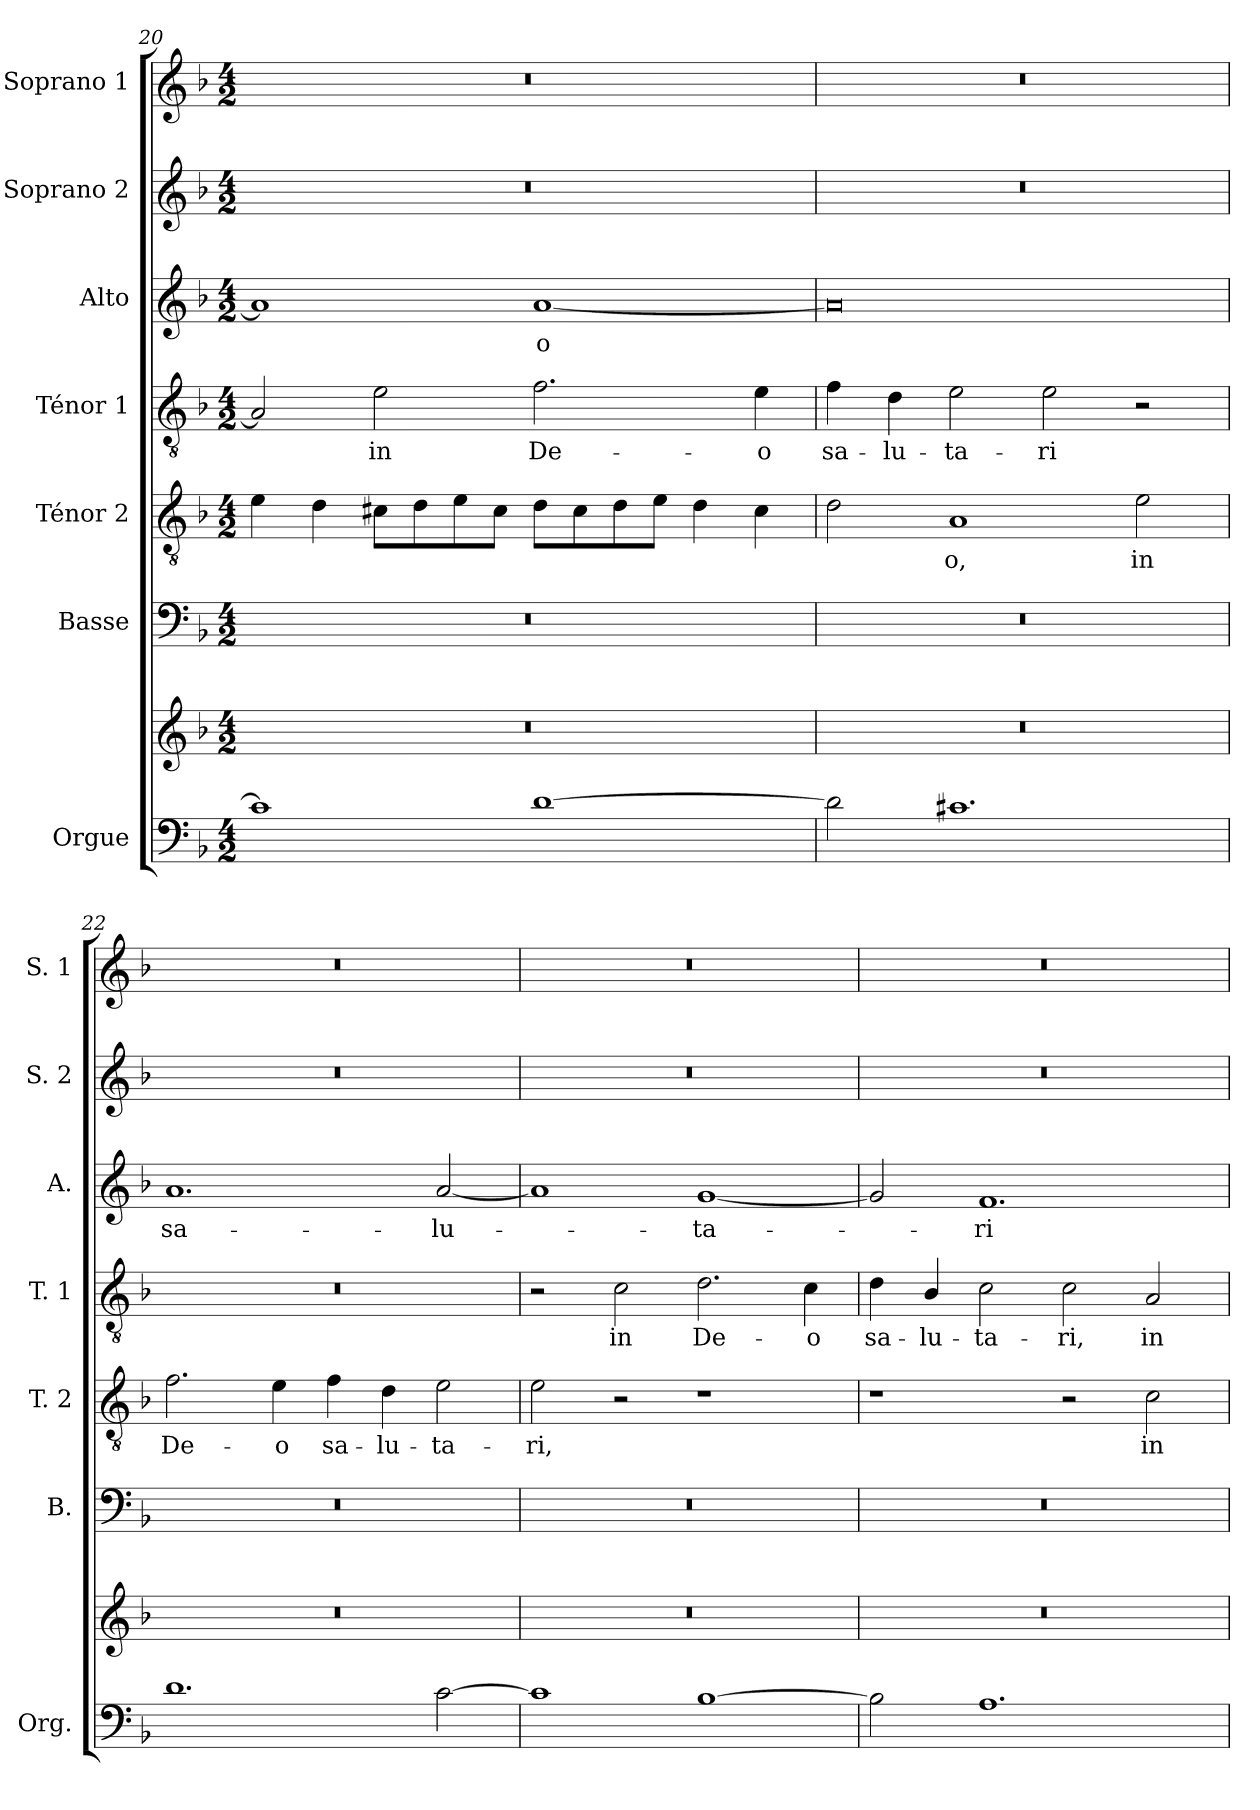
**kern	**kern	**kern	**kern	**text	**kern	**text	**kern	**text	**kern	**kern
*part7	*part7	*part6	*part5	*part5	*part4	*part4	*part3	*part3	*part2	*part1
*staff8	*staff7	*staff6	*staff5	*staff5	*staff4	*staff4	*staff3	*staff3	*staff2	*staff1
*I"Orgue	*	*I"Basse	*I"Ténor 2	*	*I"Ténor 1	*	*I"Alto	*	*I"Soprano 2	*I"Soprano 1
*I'Org.	*	*I'B.	*I'T. 2	*	*I'T. 1	*	*I'A.	*	*I'S. 2	*I'S. 1
!!LO:PB:g=z
*clefF4	*clefG2	*clefF4	*clefGv2	*	*clefGv2	*	*clefG2	*	*clefG2	*clefG2
*k[b-]	*k[b-]	*k[b-]	*k[b-]	*	*k[b-]	*	*k[b-]	*	*k[b-]	*k[b-]
*M4/2	*M4/2	*M4/2	*M4/2	*	*M4/2	*	*M4/2	*	*M4/2	*M4/2
=20	=20	=20	=20	=20	=20	=20	=20	=20	=20	=20
1c#]	0r	0r	4e\	.	2A/]	.	1a]	.	0r	0r
.	.	.	4d\	.	.	.	.	.	.	.
!	!	!	!	!	!	!LO:LY:b	!	!	!	!
.	.	.	8c#X\L	.	2e\	in	.	.	.	.
.	.	.	8d\	.	.	.	.	.	.	.
.	.	.	8e\	.	.	.	.	.	.	.
.	.	.	8c#\J	.	.	.	.	.	.	.
!	!	!	!	!	!	!LO:LY:b	!	!LO:LY:b	!	!
[1d	.	.	8d\L	.	2.f\	De-	[1a	-o	.	.
.	.	.	8c#\	.	.	.	.	.	.	.
.	.	.	8d\	.	.	.	.	.	.	.
.	.	.	8e\J	.	.	.	.	.	.	.
.	.	.	4d\	.	.	.	.	.	.	.
!	!	!	!	!	!	!LO:LY:b	!	!	!	!
.	.	.	4c#\	.	4e\	-o	.	.	.	.
=21	=21	=21	=21	=21	=21	=21	=21	=21	=21	=21
!	!	!	!	!	!	!LO:LY:b	!	!	!	!
2d\]	0r	0r	2d\	.	4f\	sa-	0a]	.	0r	0r
!	!	!	!	!	!	!LO:LY:b	!	!	!	!
.	.	.	.	.	4d\	-lu-	.	.	.	.
!	!	!	!	!LO:LY:b	!	!LO:LY:b	!	!	!	!
1.c#X	.	.	1A	-o,	2e\	-ta-	.	.	.	.
!	!	!	!	!	!	!LO:LY:b	!	!	!	!
.	.	.	.	.	2e\	-ri	.	.	.	.
!	!	!	!	!LO:LY:b	!	!	!	!	!	!
.	.	.	2e\	in	2r	.	.	.	.	.
=22	=22	=22	=22	=22	=22	=22	=22	=22	=22	=22
!	!	!	!	!LO:LY:b	!	!	!	!LO:LY:b	!	!
1.d	0r	0r	2.f\	De-	0r	.	1.a	sa-	0r	0r
!	!	!	!	!LO:LY:b	!	!	!	!	!	!
.	.	.	4e\	-o	.	.	.	.	.	.
!	!	!	!	!LO:LY:b	!	!	!	!	!	!
.	.	.	4f\	sa-	.	.	.	.	.	.
!	!	!	!	!LO:LY:b	!	!	!	!	!	!
.	.	.	4d\	-lu-	.	.	.	.	.	.
!	!	!	!	!LO:LY:b	!	!	!	!LO:LY:b	!	!
[2c\	.	.	2e\	-ta-	.	.	[2a/	-lu-	.	.
=23	=23	=23	=23	=23	=23	=23	=23	=23	=23	=23
!	!	!	!	!LO:LY:b	!	!	!	!	!	!
1c]	0r	0r	2e\	-ri,	2r	.	1a]	.	0r	0r
!	!	!	!	!	!	!LO:LY:b	!	!	!	!
.	.	.	2r	.	2c\	in	.	.	.	.
!	!	!	!	!	!	!LO:LY:b	!	!LO:LY:b	!	!
[1B-	.	.	1r	.	2.d\	De-	[1g	-ta-	.	.
!	!	!	!	!	!	!LO:LY:b	!	!	!	!
.	.	.	.	.	4c\	-o	.	.	.	.
!!LO:LB:g=z
=24	=24	=24	=24	=24	=24	=24	=24	=24	=24	=24
!	!	!	!	!	!	!LO:LY:b	!	!	!	!
2B-\]	0r	0r	1r	.	4d\	sa-	2g/]	.	0r	0r
!	!	!	!	!	!	!LO:LY:b	!	!	!	!
.	.	.	.	.	4B-/	-lu-	.	.	.	.
!	!	!	!	!	!	!LO:LY:b	!	!LO:LY:b	!	!
1.A	.	.	.	.	2c\	-ta-	1.f	-ri	.	.
!	!	!	!	!	!	!LO:LY:b	!	!	!	!
.	.	.	2r	.	2c\	-ri,	.	.	.	.
!	!	!	!	!LO:LY:b	!	!LO:LY:b	!	!	!	!
.	.	.	2c\	in	2A/	in	.	.	.	.
=	=	=	=	=	=	=	=	=	=	=
*-	*-	*-	*-	*-	*-	*-	*-	*-	*-	*-
